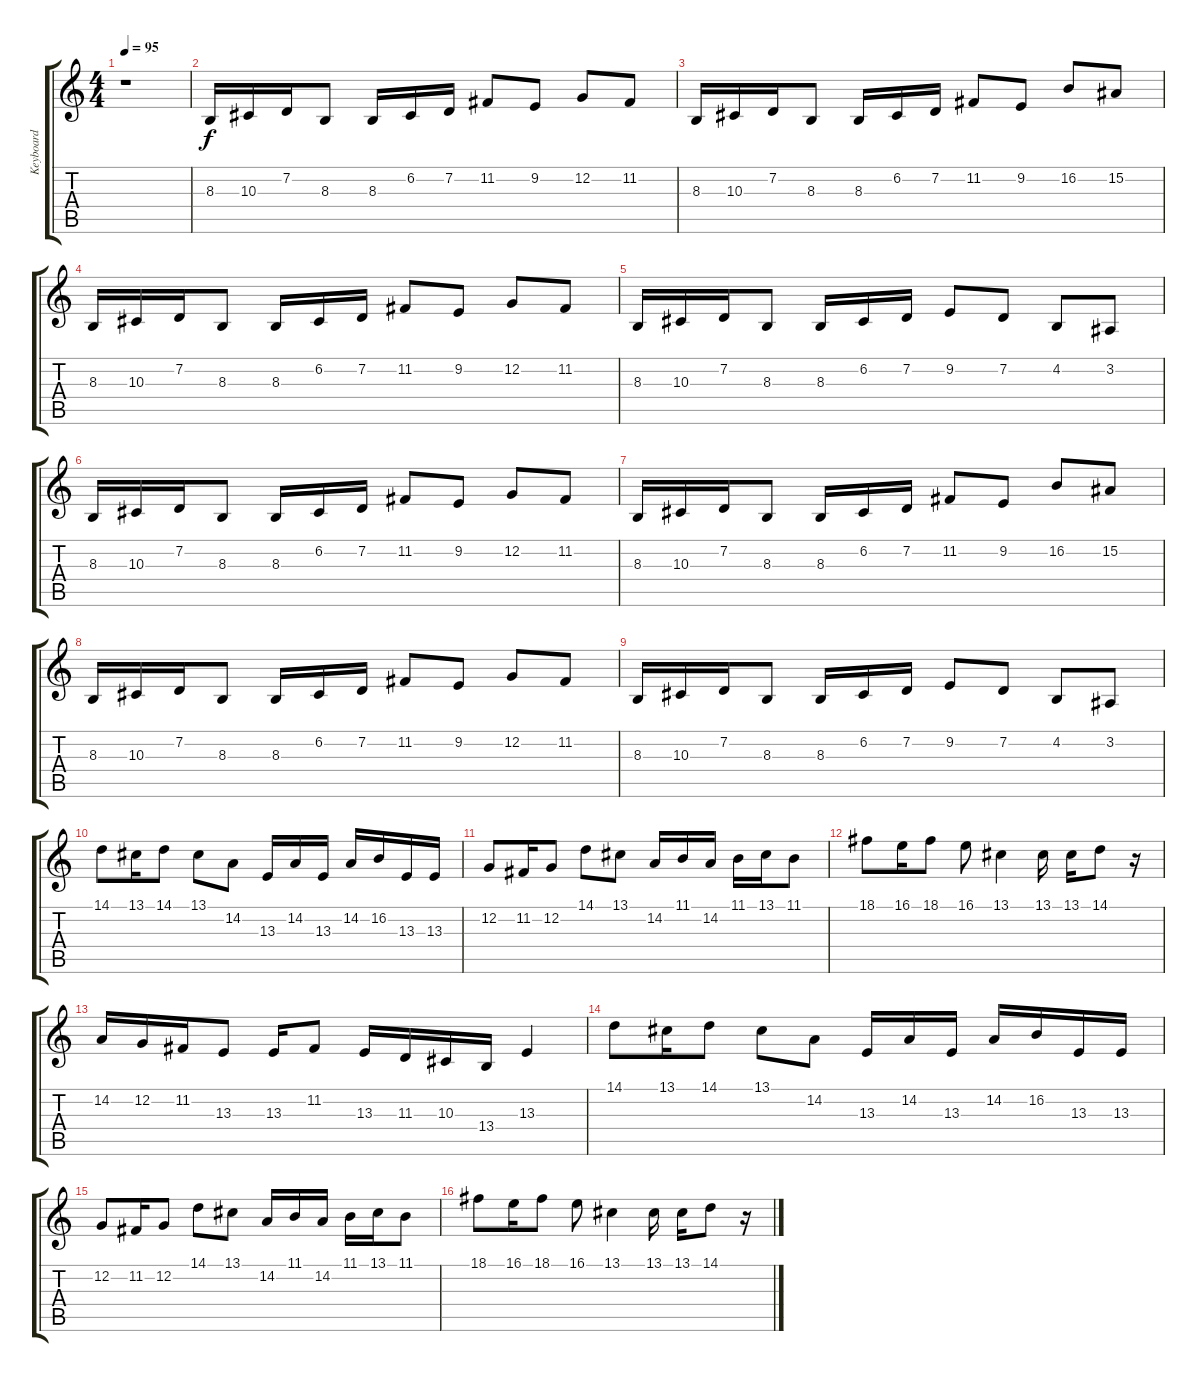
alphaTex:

\track ("Keyboard" "Keyboard") {instrument acousticgrandpiano}
\staff {score tabs}
\tuning (C4 G3 Eb3 Bb2 F2 C2) {hide}
\ts (4 4)
\tempo 95
\clef g2
\ks c
r.1{dy f} |
8.3.16 10.3.16 7.2.16 8.3.8 8.3.16 6.2.16 7.2.16 11.2.8 9.2.8 12.2.8 11.2.8 |
8.3.16 10.3.16 7.2.16 8.3.8 8.3.16 6.2.16 7.2.16 11.2.8 9.2.8 16.2.8 15.2.8 |
8.3.16 10.3.16 7.2.16 8.3.8 8.3.16 6.2.16 7.2.16 11.2.8 9.2.8 12.2.8 11.2.8 |
8.3.16 10.3.16 7.2.16 8.3.8 8.3.16 6.2.16 7.2.16 9.2.8 7.2.8 4.2.8 3.2.8 |
8.3.16 10.3.16 7.2.16 8.3.8 8.3.16 6.2.16 7.2.16 11.2.8 9.2.8 12.2.8 11.2.8 |
8.3.16 10.3.16 7.2.16 8.3.8 8.3.16 6.2.16 7.2.16 11.2.8 9.2.8 16.2.8 15.2.8 |
8.3.16 10.3.16 7.2.16 8.3.8 8.3.16 6.2.16 7.2.16 11.2.8 9.2.8 12.2.8 11.2.8 |
8.3.16 10.3.16 7.2.16 8.3.8 8.3.16 6.2.16 7.2.16 9.2.8 7.2.8 4.2.8 3.2.8 |
14.1.8 13.1.16 14.1.8 13.1.8 14.2.8 13.3.16 14.2.16 13.3.16 14.2.16 16.2.16 13.3.16 13.3.16 |
12.2.8 11.2.16 12.2.8 14.1.8 13.1.8 14.2.16 11.1.16 14.2.16 11.1.16 13.1.16 11.1.8 |
18.1.8 16.1.16 18.1.8 16.1.8 13.1.4 13.1.16 13.1.16 14.1.8 r.16 |
14.2.16 12.2.16 11.2.16 13.3.8 13.3.16 11.2.8 13.3.16 11.3.16 10.3.16 13.4.16 13.3.4 |
14.1.8 13.1.16 14.1.8 13.1.8 14.2.8 13.3.16 14.2.16 13.3.16 14.2.16 16.2.16 13.3.16 13.3.16 |
12.2.8 11.2.16 12.2.8 14.1.8 13.1.8 14.2.16 11.1.16 14.2.16 11.1.16 13.1.16 11.1.8 |
18.1.8 16.1.16 18.1.8 16.1.8 13.1.4 13.1.16 13.1.16 14.1.8 r.16
